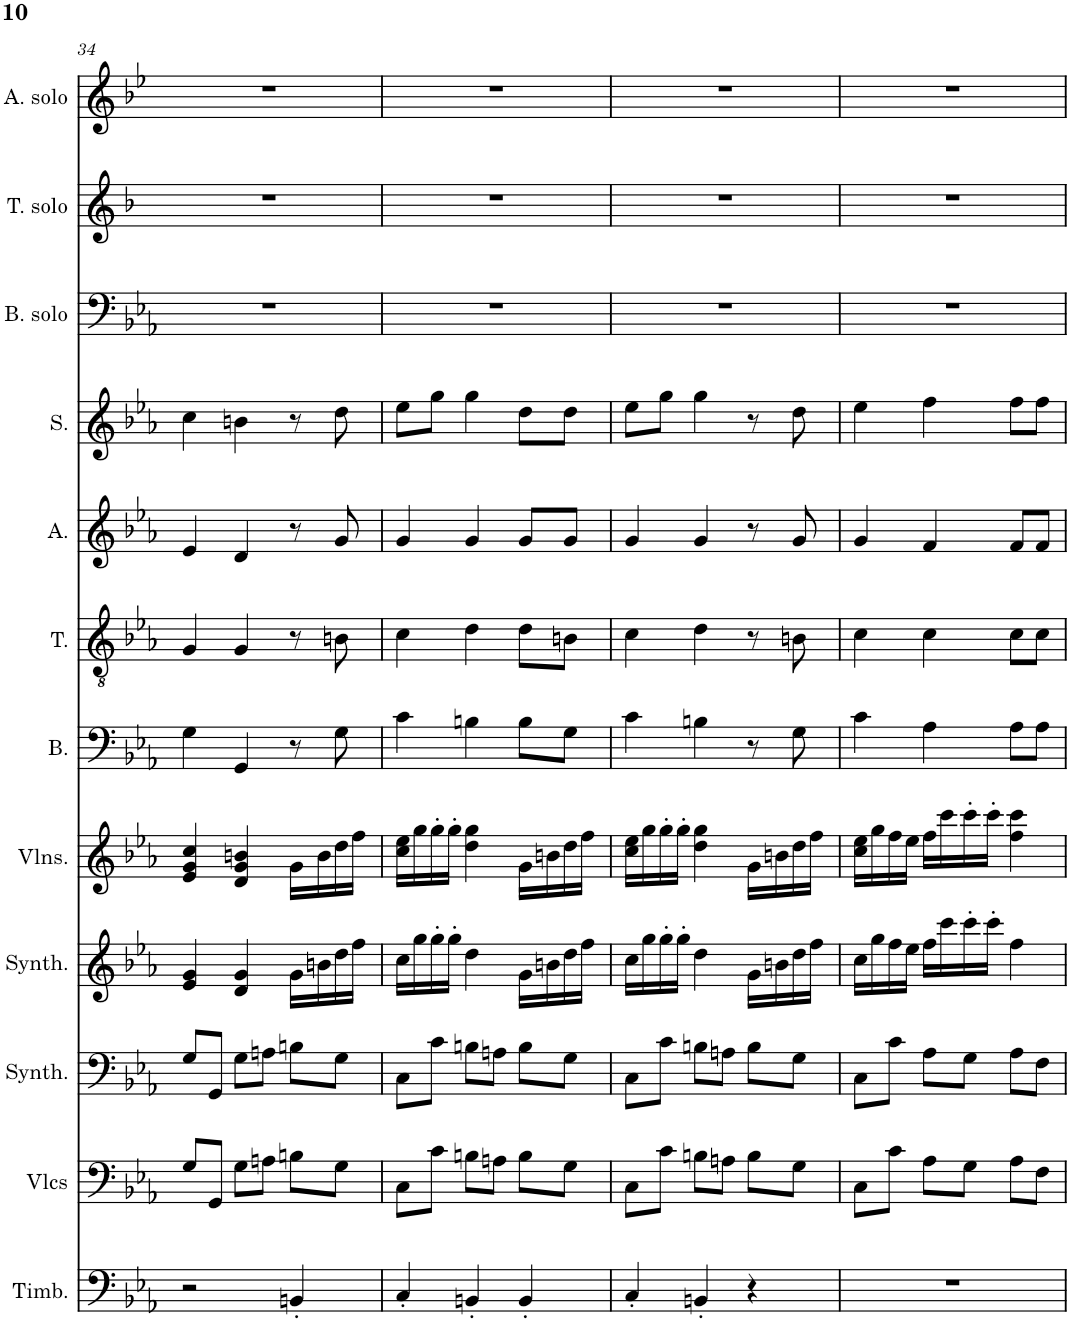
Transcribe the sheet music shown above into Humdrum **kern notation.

**kern	**kern	**kern	**kern	**kern	**kern	**kern	**kern	**kern	**kern	**kern	**kern
*part12	*part11	*part10	*part9	*part8	*part7	*part6	*part5	*part4	*part3	*part2	*part1
*staff12	*staff11	*staff10	*staff9	*staff8	*staff7	*staff6	*staff5	*staff4	*staff3	*staff2	*staff1
*I"Timbales, Staff-1	*I"Violoncelles, D'Bass/Strings, etc	*I"Synthétiseur d'instruments à cordes, Synth strings, etc	*I"Synthétiseur d'instruments à cordes, Synth strings 2	*I"Violons, 1st violins	*I"Basse	*I"Ténor	*I"Alto	*I"Soprano	*I"Basse Solo	*I"Tenor Solo	*I"Alto Solo
*I'Timb.	*I'Vlcs	*I'Synth.	*I'Synth.	*I'Vlns.	*I'B.	*I'T.	*I'A.	*I'S.	*I'B. solo	*I'T. solo	*I'A. solo
!!LO:PB:g=z
*clefF4	*clefF4	*clefF4	*clefG2	*clefG2	*clefF4	*clefGv2	*clefG2	*clefG2	*clefF4	*clefG2	*clefG2
*	*	*	*	*	*	*	*	*	*	*Trd8c14	*Trd4c7
*k[b-e-a-]	*k[b-e-a-]	*k[b-e-a-]	*k[b-e-a-]	*k[b-e-a-]	*k[b-e-a-]	*k[b-e-a-]	*k[b-e-a-]	*k[b-e-a-]	*k[b-e-a-]	*k[b-]	*k[b-e-]
*M3/4	*M3/4	*M3/4	*M3/4	*M3/4	*M3/4	*M3/4	*M3/4	*M3/4	*M3/4	*M3/4	*M3/4
=34	=34	=34	=34	=34	=34	=34	=34	=34	=34	=34	=34
2r	8G/L	8G/L	4e-/ 4g/	4e-/ 4g/ 4cc/	4G\	4G/	4e-/	4cc\	2.r	2.r	2.r
.	8GG/J	8GG/J	.	.	.	.	.	.	.	.	.
.	8G\L	8G\L	4d/ 4g/	4d/ 4g/ 4bn/	4GG/	4G/	4d/	4bn\	.	.	.
.	8An\J	8An\J	.	.	.	.	.	.	.	.	.
4BBn'/	8Bn\L	8Bn\L	16g\LL	16g\LL	8r	8r	8r	8r	.	.	.
.	.	.	16bn\	16b\	.	.	.	.	.	.	.
.	8G\J	8G\J	16dd\	16dd\	8G\	8Bn\	8g/	8dd\	.	.	.
.	.	.	16ff\JJ	16ff\JJ	.	.	.	.	.	.	.
=35	=35	=35	=35	=35	=35	=35	=35	=35	=35	=35	=35
4C'/	8C\L	8C\L	16cc\LL	16cc\ 16ee-\LL	4c\	4c\	4g/	8ee-\L	2.r	2.r	2.r
.	.	.	16gg\	16gg\	.	.	.	.	.	.	.
.	8c\J	8c\J	16gg'\	16gg'\	.	.	.	8gg\J	.	.	.
.	.	.	16gg'\JJ	16gg'\JJ	.	.	.	.	.	.	.
4BBn'/	8Bn\L	8Bn\L	4dd\	4dd\ 4gg\	4Bn\	4d\	4g/	4gg\	.	.	.
.	8An\J	8An\J	.	.	.	.	.	.	.	.	.
4BB'/	8B\L	8B\L	16g\LL	16g\LL	8B\L	8d\L	8g/L	8dd\L	.	.	.
.	.	.	16bn\	16bn\	.	.	.	.	.	.	.
.	8G\J	8G\J	16dd\	16dd\	8G\J	8Bn\J	8g/J	8dd\J	.	.	.
.	.	.	16ff\JJ	16ff\JJ	.	.	.	.	.	.	.
=36	=36	=36	=36	=36	=36	=36	=36	=36	=36	=36	=36
4C'/	8C\L	8C\L	16cc\LL	16cc\ 16ee-\LL	4c\	4c\	4g/	8ee-\L	2.r	2.r	2.r
.	.	.	16gg\	16gg\	.	.	.	.	.	.	.
.	8c\J	8c\J	16gg'\	16gg'\	.	.	.	8gg\J	.	.	.
.	.	.	16gg'\JJ	16gg'\JJ	.	.	.	.	.	.	.
4BBn'/	8Bn\L	8Bn\L	4dd\	4dd\ 4gg\	4Bn\	4d\	4g/	4gg\	.	.	.
.	8An\J	8An\J	.	.	.	.	.	.	.	.	.
4r	8B\L	8B\L	16g\LL	16g\LL	8r	8r	8r	8r	.	.	.
.	.	.	16bn\	16bn\	.	.	.	.	.	.	.
.	8G\J	8G\J	16dd\	16dd\	8G\	8Bn\	8g/	8dd\	.	.	.
.	.	.	16ff\JJ	16ff\JJ	.	.	.	.	.	.	.
=37	=37	=37	=37	=37	=37	=37	=37	=37	=37	=37	=37
2.r	8C\L	8C\L	16cc\LL	16cc\ 16ee-\LL	4c\	4c\	4g/	4ee-\	2.r	2.r	2.r
.	.	.	16gg\	16gg\	.	.	.	.	.	.	.
.	8c\J	8c\J	16ff\	16ff\	.	.	.	.	.	.	.
.	.	.	16ee-\JJ	16ee-\JJ	.	.	.	.	.	.	.
.	8A-\L	8A-\L	16ff\LL	16ff\LL	4A-\	4c\	4f/	4ff\	.	.	.
.	.	.	16ccc\	16ccc\	.	.	.	.	.	.	.
.	8G\J	8G\J	16ccc'\	16ccc'\	.	.	.	.	.	.	.
.	.	.	16ccc'\JJ	16ccc'\JJ	.	.	.	.	.	.	.
.	8A-\L	8A-\L	4ff\	4ff\ 4ccc\	8A-\L	8c\L	8f/L	8ff\L	.	.	.
.	8F\J	8F\J	.	.	8A-\J	8c\J	8f/J	8ff\J	.	.	.
=	=	=	=	=	=	=	=	=	=	=	=
*-	*-	*-	*-	*-	*-	*-	*-	*-	*-	*-	*-
